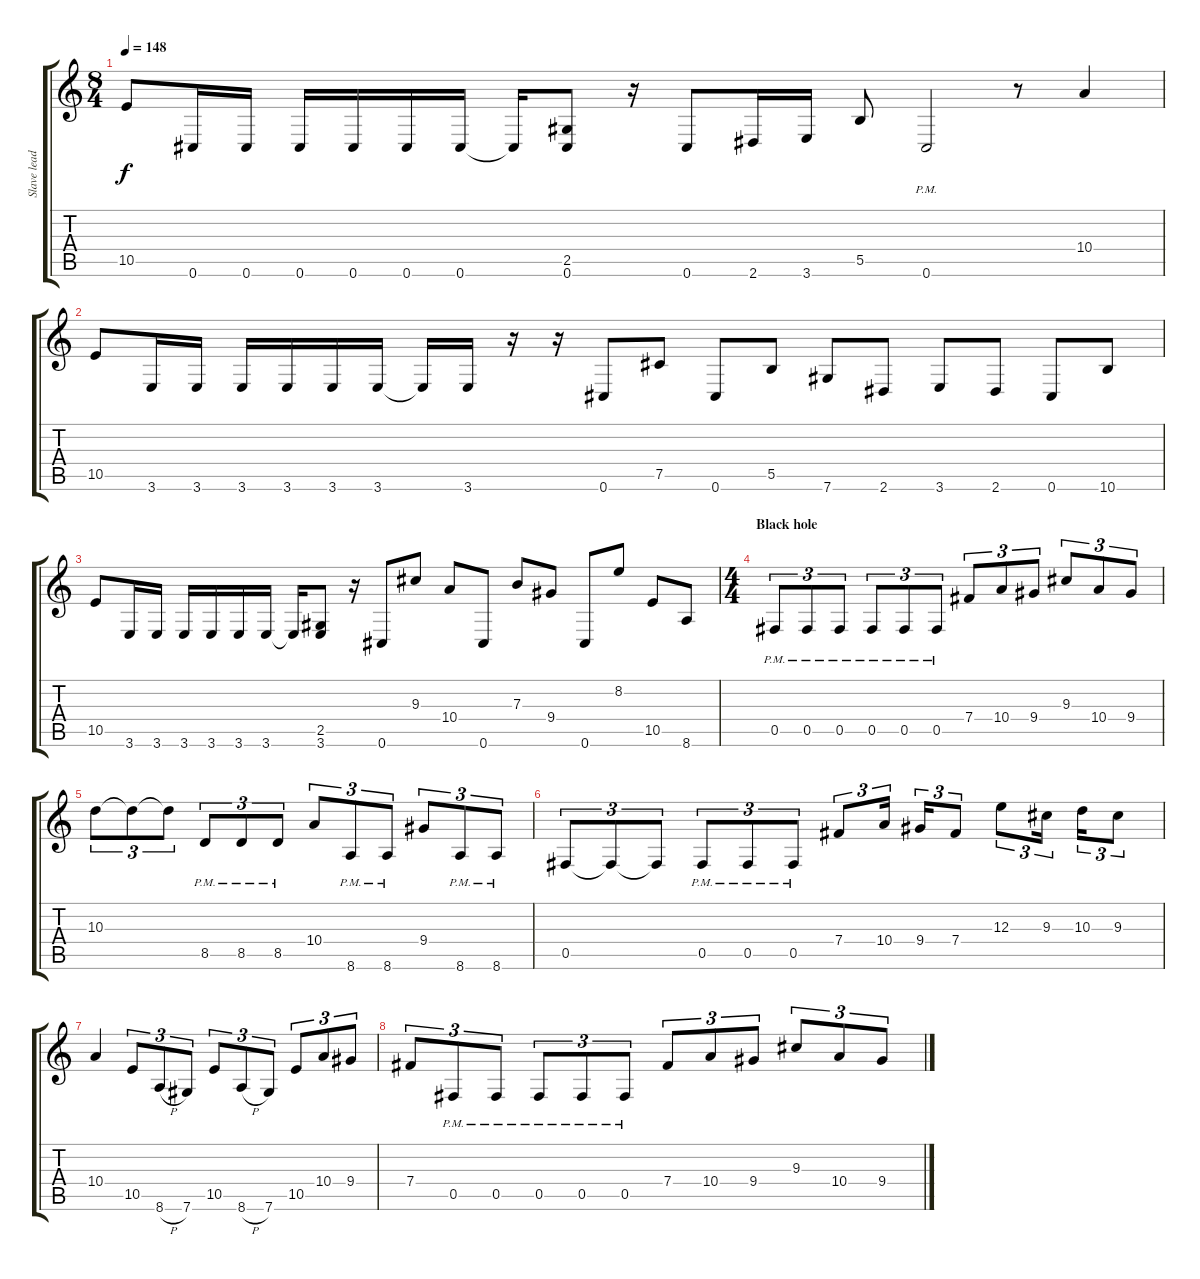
\track ("Slave lead guitar(normand)" "Slave lead") {instrument distortionguitar}
\staff {score tabs}
\tuning (Db4 Ab3 E3 B2 Gb2 Db2) {hide}
\ts (8 4)
\tempo 148
\clef g2
\ks c
10.5.8{dy f} 0.6.16 0.6.16 0.6.16 0.6.16 0.6.16 0.6.16 0.6{t}.16 (2.5 0.6).8 r.16 0.6.8 2.6.16 3.6.16 5.5.8 0.6{pm}.2 r.8 10.4.4 |
10.5.8 3.6.16 3.6.16 3.6.16 3.6.16 3.6.16 3.6.16 3.6{t}.16 3.6.16 r.16 r.16 0.6.8 7.5.8 0.6.8 5.5.8 7.6.8 2.6.8 3.6.8 2.6.8 0.6.8 10.6.8 |
10.5.8 3.6.16 3.6.16 3.6.16 3.6.16 3.6.16 3.6.16 3.6{t}.16 (2.5 3.6).8 r.16 0.6.8 9.3.8 10.4.8 0.6.8 7.3.8 9.4.8 0.6.8 8.2.8 10.5.8 8.6.8 |
\ts (4 4)
\section ("" "Black hole")
0.5{pm}.8{tu (3 2)} 0.5{pm}.8{tu (3 2)} 0.5{pm}.8{tu (3 2)} 0.5{pm}.8{tu (3 2)} 0.5{pm}.8{tu (3 2)} 0.5{pm}.8{tu (3 2)} 7.4.8{tu (3 2)} 10.4.8{tu (3 2)} 9.4.8{tu (3 2)} 9.3.8{tu (3 2)} 10.4.8{tu (3 2)} 9.4.8{tu (3 2)} |
10.3.8{tu (3 2)} 10.3{t}.8{tu (3 2)} 10.3{t}.8{tu (3 2)} 8.5{pm}.8{tu (3 2)} 8.5{pm}.8{tu (3 2)} 8.5{pm}.8{tu (3 2)} 10.4.8{tu (3 2)} 8.6{pm}.8{tu (3 2)} 8.6{pm}.8{tu (3 2)} 9.4.8{tu (3 2)} 8.6{pm}.8{tu (3 2)} 8.6{pm}.8{tu (3 2)} |
0.5.8{tu (3 2)} 0.5{t}.8{tu (3 2)} 0.5{t}.8{tu (3 2)} 0.5{pm}.8{tu (3 2)} 0.5{pm}.8{tu (3 2)} 0.5{pm}.8{tu (3 2)} 7.4.8{tu (3 2)} 10.4.16{tu (3 2)} 9.4.16{tu (3 2)} 7.4.8{tu (3 2)} 12.3.8{tu (3 2)} 9.3.16{tu (3 2)} 10.3.16{tu (3 2)} 9.3.8{tu (3 2)} |
10.4.4 10.5.8{tu (3 2)} 8.6{h}.8{tu (3 2)} 7.6.8{tu (3 2)} 10.5.8{tu (3 2)} 8.6{h}.8{tu (3 2)} 7.6.8{tu (3 2)} 10.5.8{tu (3 2)} 10.4.8{tu (3 2)} 9.4.8{tu (3 2)} |
7.4.8{tu (3 2)} 0.5{pm}.8{tu (3 2)} 0.5{pm}.8{tu (3 2)} 0.5{pm}.8{tu (3 2)} 0.5{pm}.8{tu (3 2)} 0.5{pm}.8{tu (3 2)} 7.4.8{tu (3 2)} 10.4.8{tu (3 2)} 9.4.8{tu (3 2)} 9.3.8{tu (3 2)} 10.4.8{tu (3 2)} 9.4.8{tu (3 2)}
